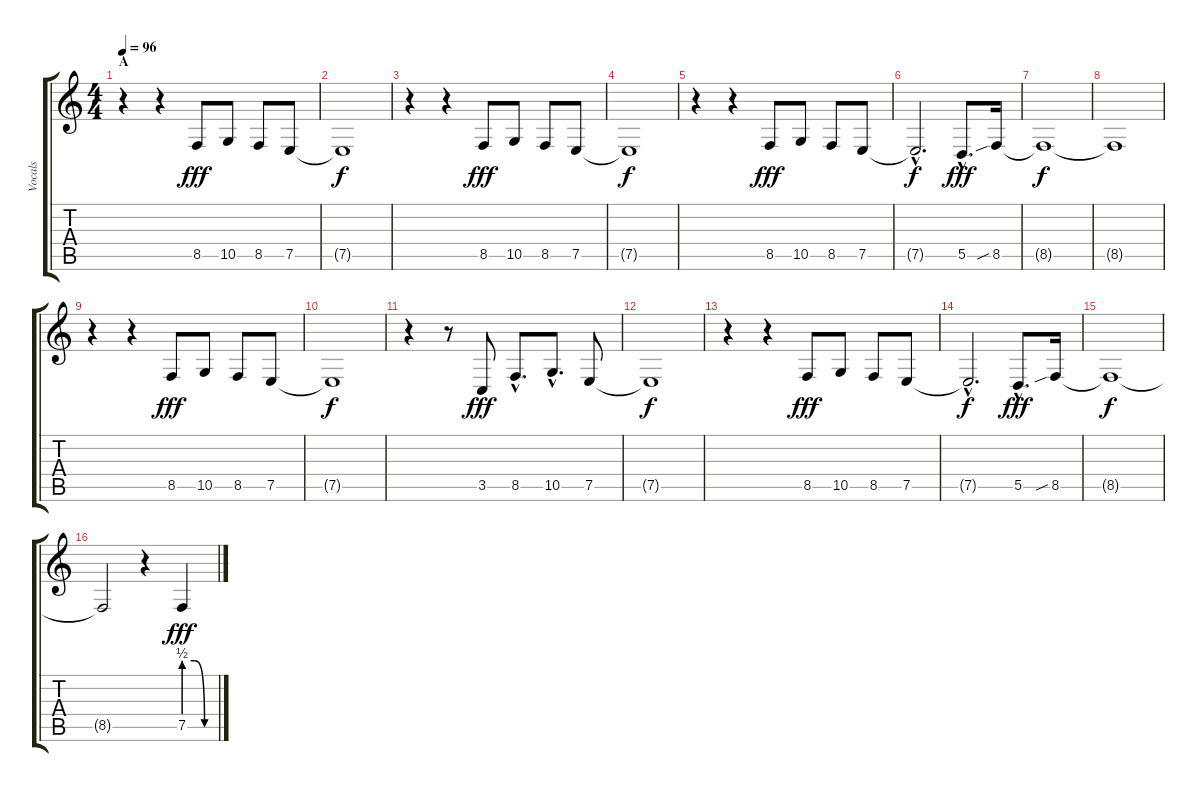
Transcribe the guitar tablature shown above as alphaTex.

\track ("Vocals" "Vocals") {instrument reedorgan}
\staff {score tabs}
\tuning (E4 B3 G3 D3 A2 E2) {hide}
\ts (4 4)
\section ("" "A")
\tempo 96
\clef g2
\ks c
r.4{dy fff instrument reedorgan} r.4 8.5.8 10.5.8 8.5.8 7.5.8 |
7.5{t}.1{dy f volume 12} |
r.4{volume 16} r.4 8.5.8{dy fff} 10.5.8 8.5.8 7.5.8 |
7.5{t}.1{dy f volume 12} |
r.4{volume 16} r.4 8.5.8{dy fff} 10.5.8 8.5.8 7.5.8 |
7.5{hac t}.2{d dy f} 5.5{hac}.8{d dy fff} 8.5{sib}.16 |
8.5{t}.1{dy f} |
8.5{t}.1{volume 12} |
r.4{volume 16} r.4 8.5.8{dy fff} 10.5.8 8.5.8 7.5.8 |
7.5{t}.1{dy f volume 12} |
r.4{volume 16} r.8 3.5.8{dy fff} 8.5{hac}.8{d} 10.5{hac}.8{d} 7.5.8 |
7.5{t}.1{dy f volume 12} |
r.4{volume 16} r.4 8.5.8{dy fff} 10.5.8 8.5.8 7.5.8 |
7.5{hac t}.2{d dy f} 5.5{hac}.8{d dy fff} 8.5{sib}.16 |
8.5{t}.1{dy f} |
8.5{t}.2{volume 12} r.4 7.5{be (custom 0 2 20 2 40 0 60 0)}.4{dy fff volume 16}
